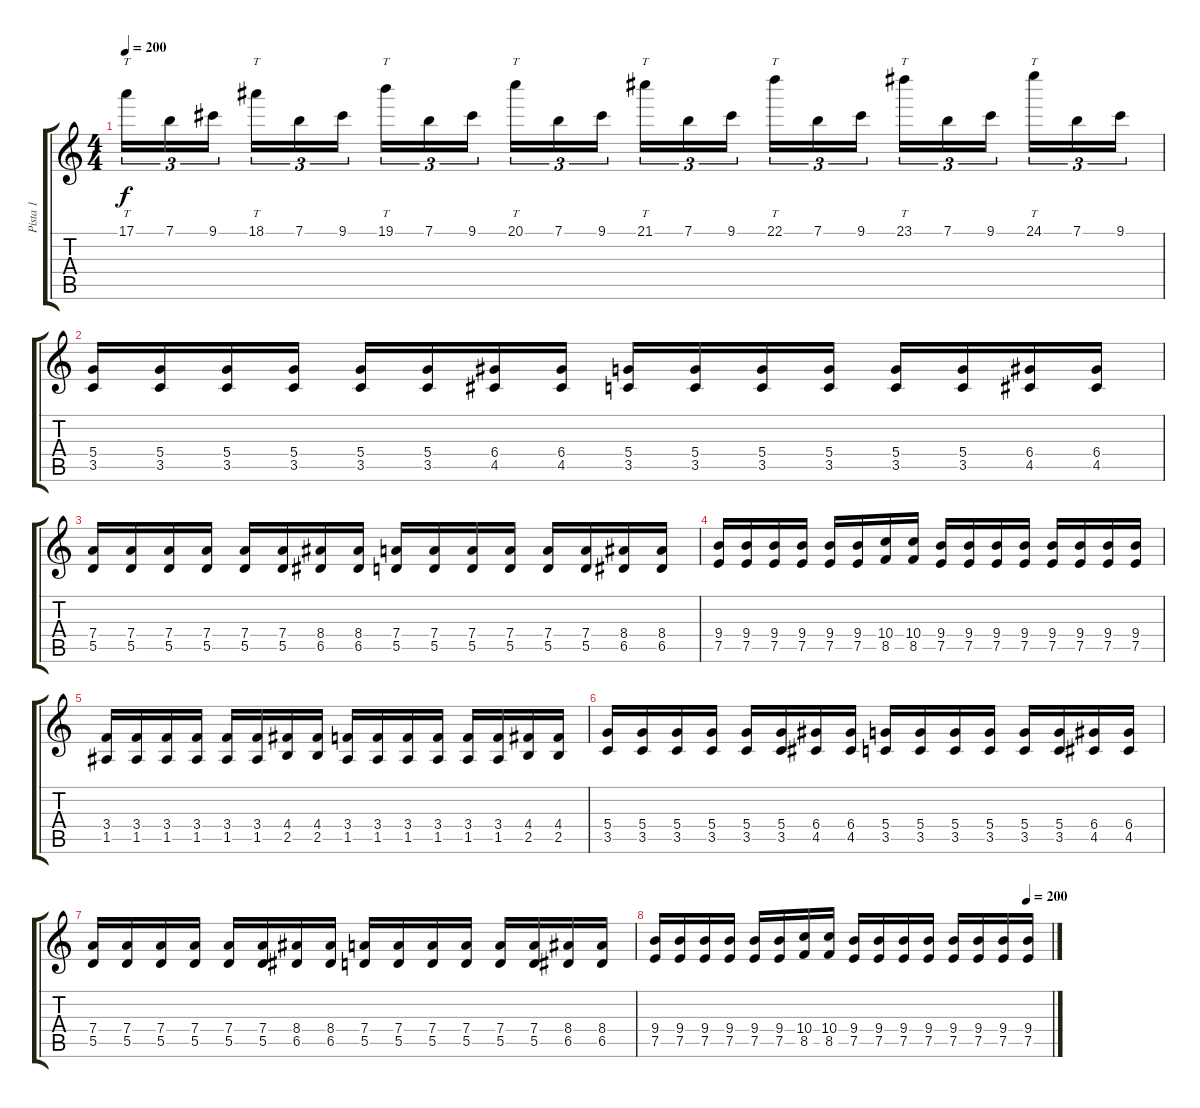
\track ("Pista 1" "Pista 1") {instrument distortionguitar}
\staff {score tabs}
\tuning (E4 B3 G3 D3 A2 E2) {hide}
\ts (4 4)
\tempo 200
\clef g2
\ks c
17.1.16{tt tu (3 2) dy f} 7.1.16{tu (3 2)} 9.1.16{tu (3 2)} 18.1.16{tt tu (3 2)} 7.1.16{tu (3 2)} 9.1.16{tu (3 2)} 19.1.16{tt tu (3 2)} 7.1.16{tu (3 2)} 9.1.16{tu (3 2)} 20.1.16{tt tu (3 2)} 7.1.16{tu (3 2)} 9.1.16{tu (3 2)} 21.1.16{tt tu (3 2)} 7.1.16{tu (3 2)} 9.1.16{tu (3 2)} 22.1.16{tt tu (3 2)} 7.1.16{tu (3 2)} 9.1.16{tu (3 2)} 23.1.16{tt tu (3 2)} 7.1.16{tu (3 2)} 9.1.16{tu (3 2)} 24.1.16{tt tu (3 2)} 7.1.16{tu (3 2)} 9.1.16{tu (3 2)} |
(5.4 3.5).16 (5.4 3.5).16 (5.4 3.5).16 (5.4 3.5).16 (5.4 3.5).16 (5.4 3.5).16 (6.4 4.5).16 (6.4 4.5).16 (5.4 3.5).16 (5.4 3.5).16 (5.4 3.5).16 (5.4 3.5).16 (5.4 3.5).16 (5.4 3.5).16 (6.4 4.5).16 (6.4 4.5).16 |
(7.4 5.5).16 (7.4 5.5).16 (7.4 5.5).16 (7.4 5.5).16 (7.4 5.5).16 (7.4 5.5).16 (8.4 6.5).16 (8.4 6.5).16 (7.4 5.5).16 (7.4 5.5).16 (7.4 5.5).16 (7.4 5.5).16 (7.4 5.5).16 (7.4 5.5).16 (8.4 6.5).16 (8.4 6.5).16 |
(9.4 7.5).16 (9.4 7.5).16 (9.4 7.5).16 (9.4 7.5).16 (9.4 7.5).16 (9.4 7.5).16 (10.4 8.5).16 (10.4 8.5).16 (9.4 7.5).16 (9.4 7.5).16 (9.4 7.5).16 (9.4 7.5).16 (9.4 7.5).16 (9.4 7.5).16 (9.4 7.5).16 (9.4 7.5).16 |
(3.4 1.5).16 (3.4 1.5).16 (3.4 1.5).16 (3.4 1.5).16 (3.4 1.5).16 (3.4 1.5).16 (4.4 2.5).16 (4.4 2.5).16 (3.4 1.5).16 (3.4 1.5).16 (3.4 1.5).16 (3.4 1.5).16 (3.4 1.5).16 (3.4 1.5).16 (4.4 2.5).16 (4.4 2.5).16 |
(5.4 3.5).16 (5.4 3.5).16 (5.4 3.5).16 (5.4 3.5).16 (5.4 3.5).16 (5.4 3.5).16 (6.4 4.5).16 (6.4 4.5).16 (5.4 3.5).16 (5.4 3.5).16 (5.4 3.5).16 (5.4 3.5).16 (5.4 3.5).16 (5.4 3.5).16 (6.4 4.5).16 (6.4 4.5).16 |
(7.4 5.5).16 (7.4 5.5).16 (7.4 5.5).16 (7.4 5.5).16 (7.4 5.5).16 (7.4 5.5).16 (8.4 6.5).16 (8.4 6.5).16 (7.4 5.5).16 (7.4 5.5).16 (7.4 5.5).16 (7.4 5.5).16 (7.4 5.5).16 (7.4 5.5).16 (8.4 6.5).16 (8.4 6.5).16 |
\tempo (200 0.9375)
(9.4 7.5).16 (9.4 7.5).16 (9.4 7.5).16 (9.4 7.5).16 (9.4 7.5).16 (9.4 7.5).16 (10.4 8.5).16 (10.4 8.5).16 (9.4 7.5).16 (9.4 7.5).16 (9.4 7.5).16 (9.4 7.5).16 (9.4 7.5).16 (9.4 7.5).16 (9.4 7.5).16 (9.4 7.5).16
